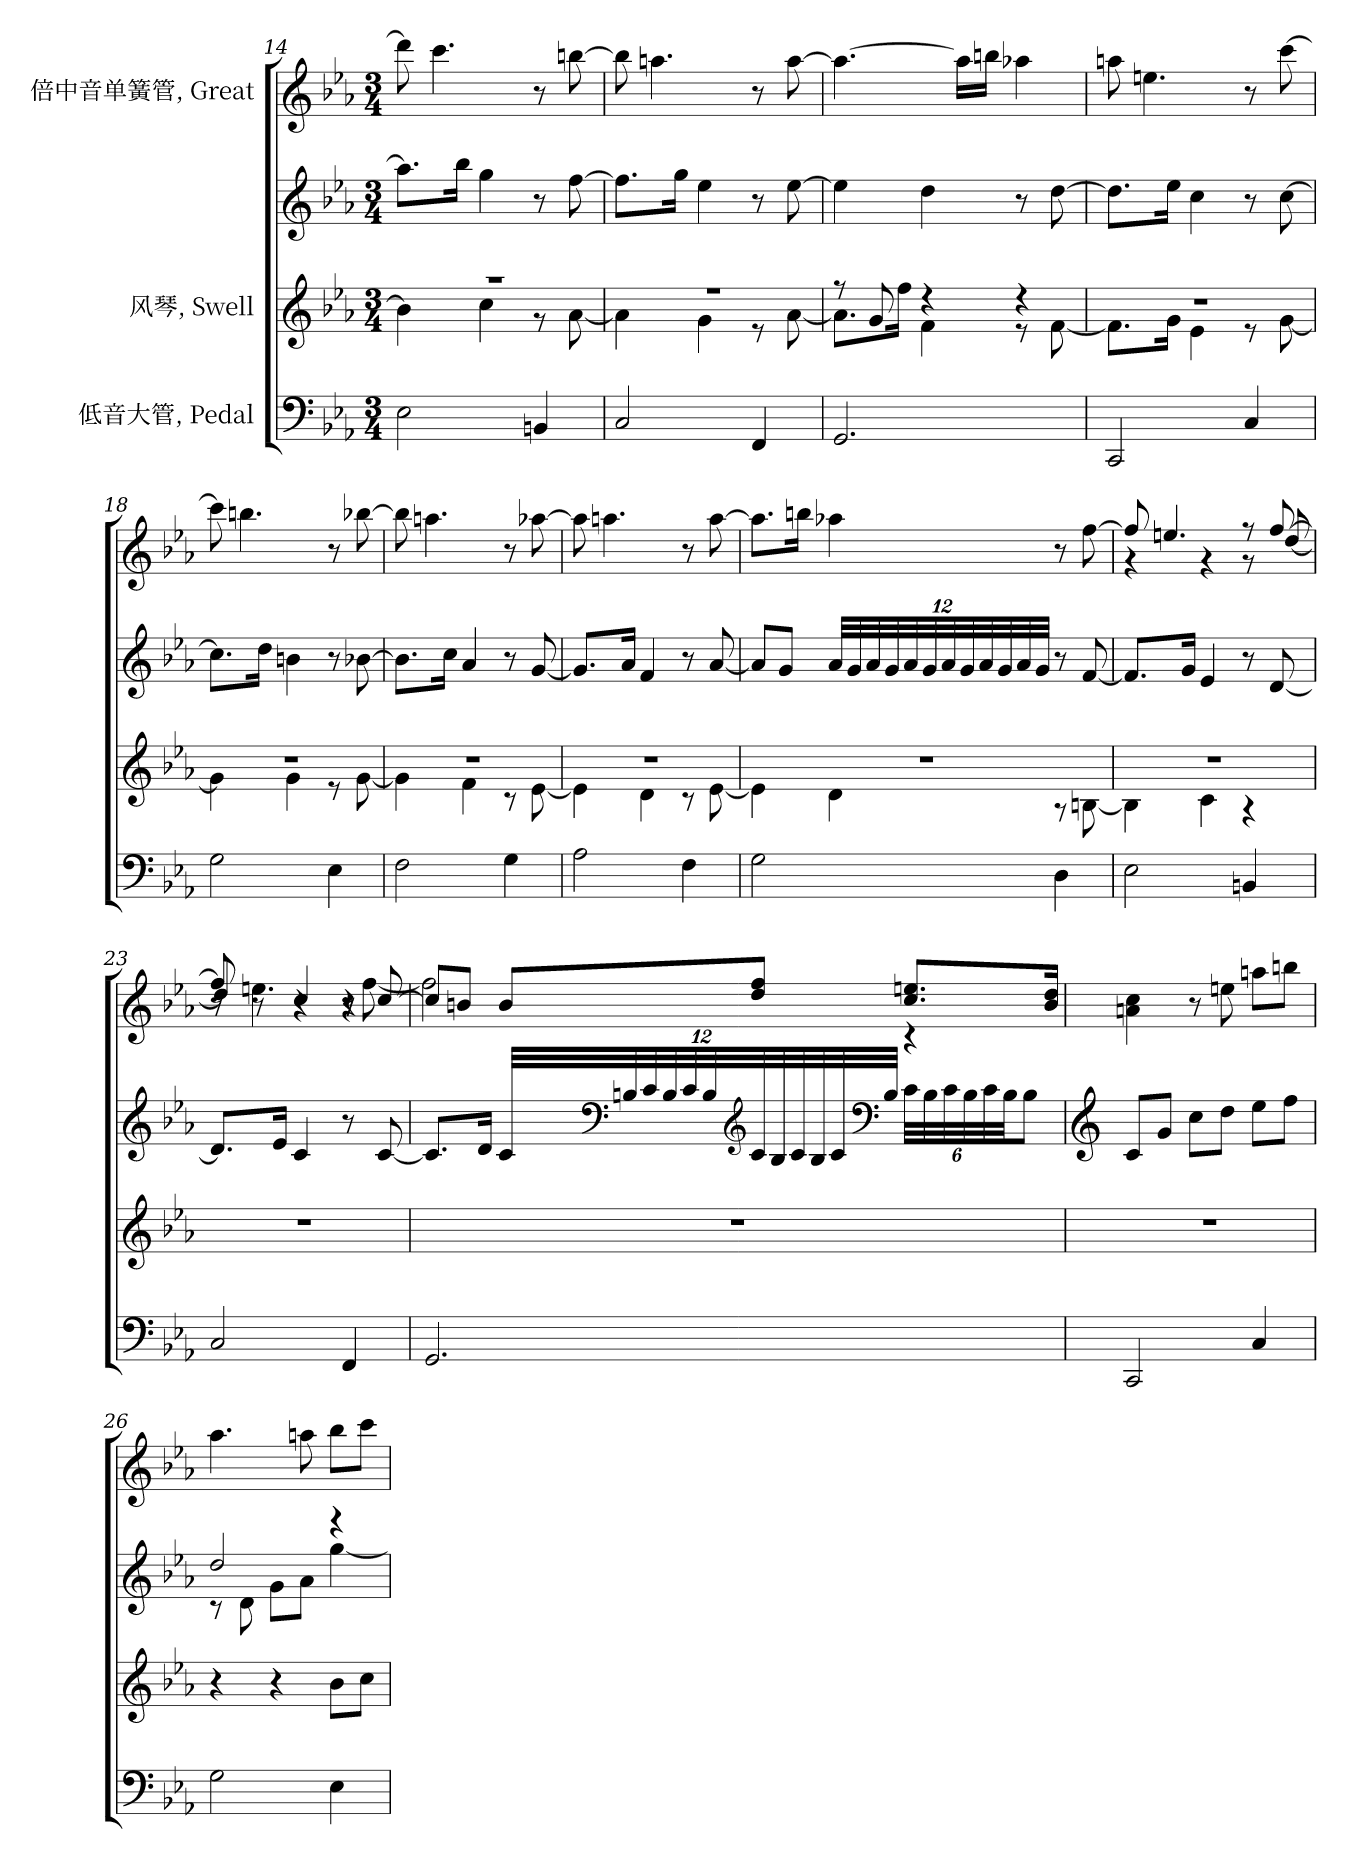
**kern	**kern	**kern	**kern
*part3	*part2	*part2	*part1
*staff4	*staff3	*staff2	*staff1
*I"低音大管, Pedal	*I"风琴, Swell	*	*I"倍中音单簧管, Great
*clefF4	*clefG2	*clefG2	*clefG2
*ITrd7c12	*	*	*ITrd1c2
*k[b-e-a-]	*k[b-e-a-]	*k[b-e-a-]	*k[b-e-a-d-g-]
*M3/4	*M3/4	*M3/4	*M3/4
=14	=14	=14	=14
*	*^	*	*
2EE-\	2.r	4b\]	8.aa-\L]	8ccc\]
.	.	.	.	4.bb-\
.	.	.	16bb-\Jk	.
.	.	4cc\	4gg\	.
4BBBn/	.	8r	8r	8r
.	.	[8a-\	[8ff\	[8aan\
!!LO:LB:g=z
=15	=15	=15	=15	=15
2CC/	2.r	4a-\]	8.ff\L]	8aa\]
.	.	.	.	4.ggn\
.	.	.	16gg\Jk	.
.	.	4g\	4ee-\	.
4FFF/	.	8r	8r	8r
.	.	[8a-\	[8ee-\	[8gg\
=16	=16	=16	=16	=16
2.GGG/	8r	8.a-\L]	4ee-\]	4.gg\_
.	8g/	.	.	.
.	.	16ff\Jk	.	.
.	4r	4f\	4dd\	.
.	.	.	.	16gg\LL]
.	.	.	.	16aan\JJ
.	4r	8r	8r	4gg-X\
.	.	[8f\	[8dd\	.
=17	=17	=17	=17	=17
2CCC/	2.r	8.f\L]	8.dd\L]	8ggn\
.	.	.	.	4.ddn\
.	.	16g\Jk	16ee-\Jk	.
.	.	4e-\	4cc\	.
4CC/	.	8r	8r	8r
.	.	[8g\	[8cc\	[8bb-\
=18	=18	=18	=18	=18
2GG\	2.r	4g\]	8.cc\L]	8bb-\]
.	.	.	.	4.aan\
.	.	.	16dd\Jk	.
.	.	4g\	4bn\	.
4EE-\	.	8r	8r	8r
.	.	[8g\	[8b-X\	[8aa-X\
=19	=19	=19	=19	=19
2FF\	2.r	4g\]	8.b-\L]	8aa-\]
.	.	.	.	4.ggn\
.	.	.	16cc\Jk	.
.	.	4f\	4a-/	.
4GG\	.	8r	8r	8r
.	.	[8e-\	[8g/	[8gg-X\
!!LO:PB:g=z
=20	=20	=20	=20	=20
2AA-\	2.r	4e-\]	8.g/L]	8gg-\]
.	.	.	.	4.ggn\
.	.	.	16a-/Jk	.
.	.	4d\	4f/	.
4FF\	.	8r	8r	8r
.	.	[8e-\	[8a-/	[8gg\
=21	=21	=21	=21	=21
2GG\	2.r	4e-\]	8a-/L]	8.gg\L]
.	.	.	8g/J	.
.	.	.	.	16aan\Jk
*	*	*	*Xbrackettup	*
.	.	4d\	48a-/LLL	4gg-X\
.	.	.	48g/	.
.	.	.	48a-/	.
.	.	.	48g/	.
.	.	.	48a-/	.
.	.	.	48g/	.
.	.	.	48a-/	.
.	.	.	48g/	.
.	.	.	48a-/	.
.	.	.	48g/	.
.	.	.	48a-/	.
.	.	.	48g/JJJ	.
4DD\	.	8r	8r	8r
.	.	[8Bn\	[8f/	[8ee-\
=22	=22	=22	=22	=22
*	*	*	*	*^
2EE-\	2.r	4B\]	8.f/L]	8ee-/]	4r
.	.	.	.	4.ddn/	.
.	.	.	16g/Jk	.	.
.	.	4c\	4e-/	.	4r
4BBBn/	.	4r	8r	8r	8r
.	.	.	[8d/	[8ee-/	[8cc/
*	*v	*v	*	*	*
!!LO:LB:g=z
=23	=23	=23	=23	=23
*	*	*	*	*^
2CC/	2.r	8.d/L]	8ee-/]	8r	4cc/]
.	.	.	8r	4.ddn\	.
.	.	16e-/Jk	.	.	.
.	.	4c/	4b-/	.	4r
4FFF/	.	8r	8r	8r	4r
.	.	[8c/	[8b-/	[8ee-\	.
*	*	*	*	*v	*v
=24	=24	=24	=24	=24
2.GGG/	2.r	8.c/L]	8b-/L]	2ee-\]
.	.	.	8an/J	.
.	.	16d/Jk	.	.
.	.	48c/LLL	8a/L	.
*	*	*clefF4	*	*
.	.	48Bn/	.	.
.	.	48c/	.	.
.	.	48B/	.	.
.	.	48c/	.	.
.	.	48B/	.	.
*	*	*clefG2	*	*
.	.	48c/	8cc/ 8ee-/J	.
.	.	48B/	.	.
.	.	48c/	.	.
.	.	48B/	.	.
.	.	48c/	.	.
*	*	*clefF4	*	*
.	.	48B/JJJ	.	.
.	.	48c\LLL	8.b-/ 8.ddn/L	4r
.	.	48B\	.	.
.	.	48c\	.	.
.	.	48B\	.	.
.	.	48c\	.	.
.	.	48B\JJ	.	.
.	.	8B\J	.	.
.	.	.	16a/ 16cc/Jk	.
*	*	*	*v	*v
!!LO:LB:g=z
=25	=25	=25	=25
*	*	*clefG2	*
2CCC/	2.r	8c/L	4gn\ 4b-\
.	.	8g/J	.
.	.	8cc\L	8r
.	.	8dd\J	8ddn\
4CC/	.	8ee-\L	8ggn\L
.	.	8ff\J	8aan\J
=26	=26	=26	=26
*	*	*^	*
2GG\	4r	2dd/	8r	4.gg-\
.	.	.	8d\	.
.	4r	.	8g\L	.
.	.	.	8a-\J	8ggn\
4EE-\	8b-\L	4r	[4gg\	8aa-\L
.	8cc\J	.	.	8bb-\J
*	*	*v	*v	*
=	=	=	=
*-	*-	*-	*-
